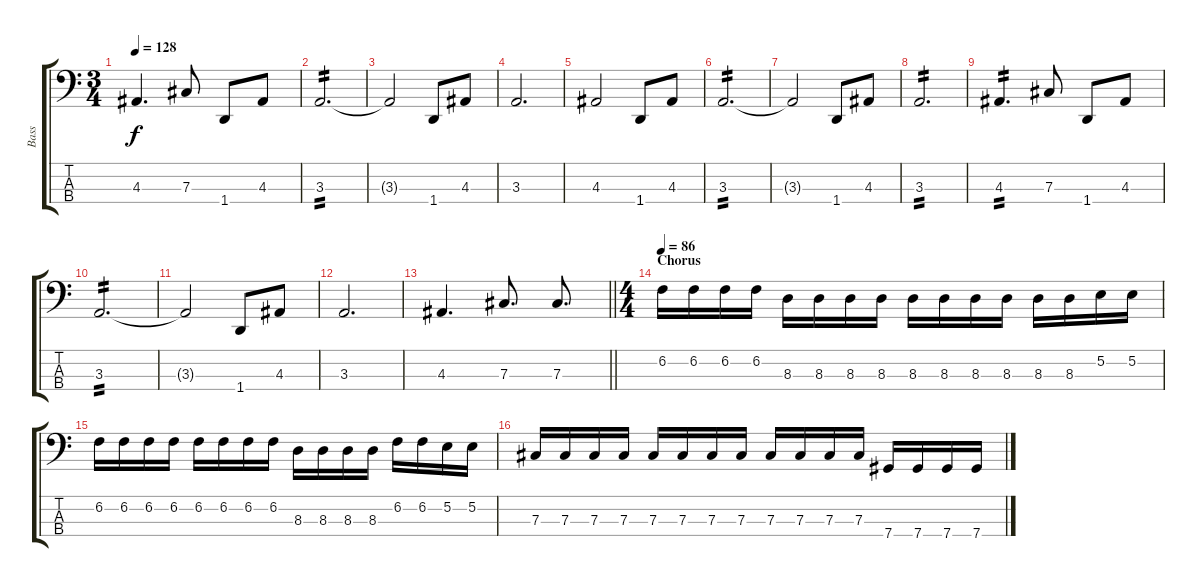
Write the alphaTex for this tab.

\track ("Bass" "Bass") {instrument electricbassfinger}
\staff {score tabs}
\tuning (E2 B1 Gb1 Db1) {hide}
\ts (3 4)
\tempo 128
\clef f4
\ks c
4.3.4{d dy f} 7.3.8 1.4.8 4.3.8 |
3.3.2{d tp 2} |
3.3{t}.2 1.4.8 4.3.8 |
3.3.2{d} |
4.3.2 1.4.8 4.3.8 |
3.3.2{d tp 2} |
3.3{t}.2 1.4.8 4.3.8 |
3.3.2{d tp 2} |
4.3.4{d tp 2} 7.3.8 1.4.8 4.3.8 |
3.3.2{d tp 2} |
3.3{t}.2 1.4.8 4.3.8 |
3.3.2{d} |
\barLineRight lightlight
4.3.4{d} 7.3.8{d} 7.3.8{d} |
\ts (4 4)
\section ("" "Chorus")
\tempo 86
6.2.16 6.2.16 6.2.16 6.2.16 8.3.16 8.3.16 8.3.16 8.3.16 8.3.16 8.3.16 8.3.16 8.3.16 8.3.16 8.3.16 5.2.16 5.2.16 |
6.2.16 6.2.16 6.2.16 6.2.16 6.2.16 6.2.16 6.2.16 6.2.16 8.3.16 8.3.16 8.3.16 8.3.16 6.2.16 6.2.16 5.2.16 5.2.16 |
7.3.16 7.3.16 7.3.16 7.3.16 7.3.16 7.3.16 7.3.16 7.3.16 7.3.16 7.3.16 7.3.16 7.3.16 7.4.16 7.4.16 7.4.16 7.4.16
